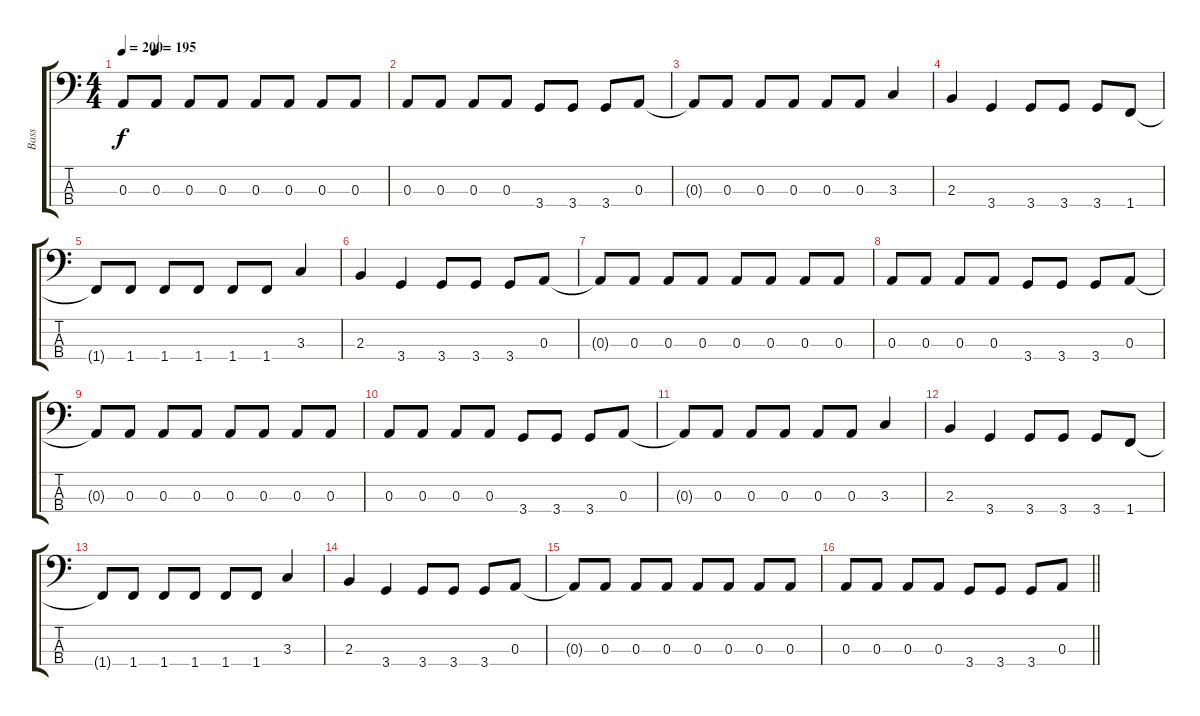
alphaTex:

\track ("Bass" "Bass") {instrument electricbassfinger}
\staff {score tabs}
\tuning (G2 D2 A1 E1) {hide}
\ts (4 4)
\section ("" "")
\tempo 200
\tempo (195 0.125)
\clef f4
\ks c
0.3{t}.8{dy f} 0.3.8 0.3.8 0.3.8 0.3.8 0.3.8 0.3.8 0.3.8 |
0.3.8 0.3.8 0.3.8 0.3.8 3.4.8 3.4.8 3.4.8 0.3.8 |
0.3{t}.8 0.3.8 0.3.8 0.3.8 0.3.8 0.3.8 3.3.4 |
2.3.4 3.4.4 3.4.8 3.4.8 3.4.8 1.4.8 |
1.4{t}.8 1.4.8 1.4.8 1.4.8 1.4.8 1.4.8 3.3.4 |
2.3.4 3.4.4 3.4.8 3.4.8 3.4.8 0.3.8 |
0.3{t}.8 0.3.8 0.3.8 0.3.8 0.3.8 0.3.8 0.3.8 0.3.8 |
0.3.8 0.3.8 0.3.8 0.3.8 3.4.8 3.4.8 3.4.8 0.3.8 |
0.3{t}.8 0.3.8 0.3.8 0.3.8 0.3.8 0.3.8 0.3.8 0.3.8 |
0.3.8 0.3.8 0.3.8 0.3.8 3.4.8 3.4.8 3.4.8 0.3.8 |
0.3{t}.8 0.3.8 0.3.8 0.3.8 0.3.8 0.3.8 3.3.4 |
2.3.4 3.4.4 3.4.8 3.4.8 3.4.8 1.4.8 |
1.4{t}.8 1.4.8 1.4.8 1.4.8 1.4.8 1.4.8 3.3.4 |
2.3.4 3.4.4 3.4.8 3.4.8 3.4.8 0.3.8 |
0.3{t}.8 0.3.8 0.3.8 0.3.8 0.3.8 0.3.8 0.3.8 0.3.8 |
\barLineRight lightlight
0.3.8 0.3.8 0.3.8 0.3.8 3.4.8 3.4.8 3.4.8 0.3.8
